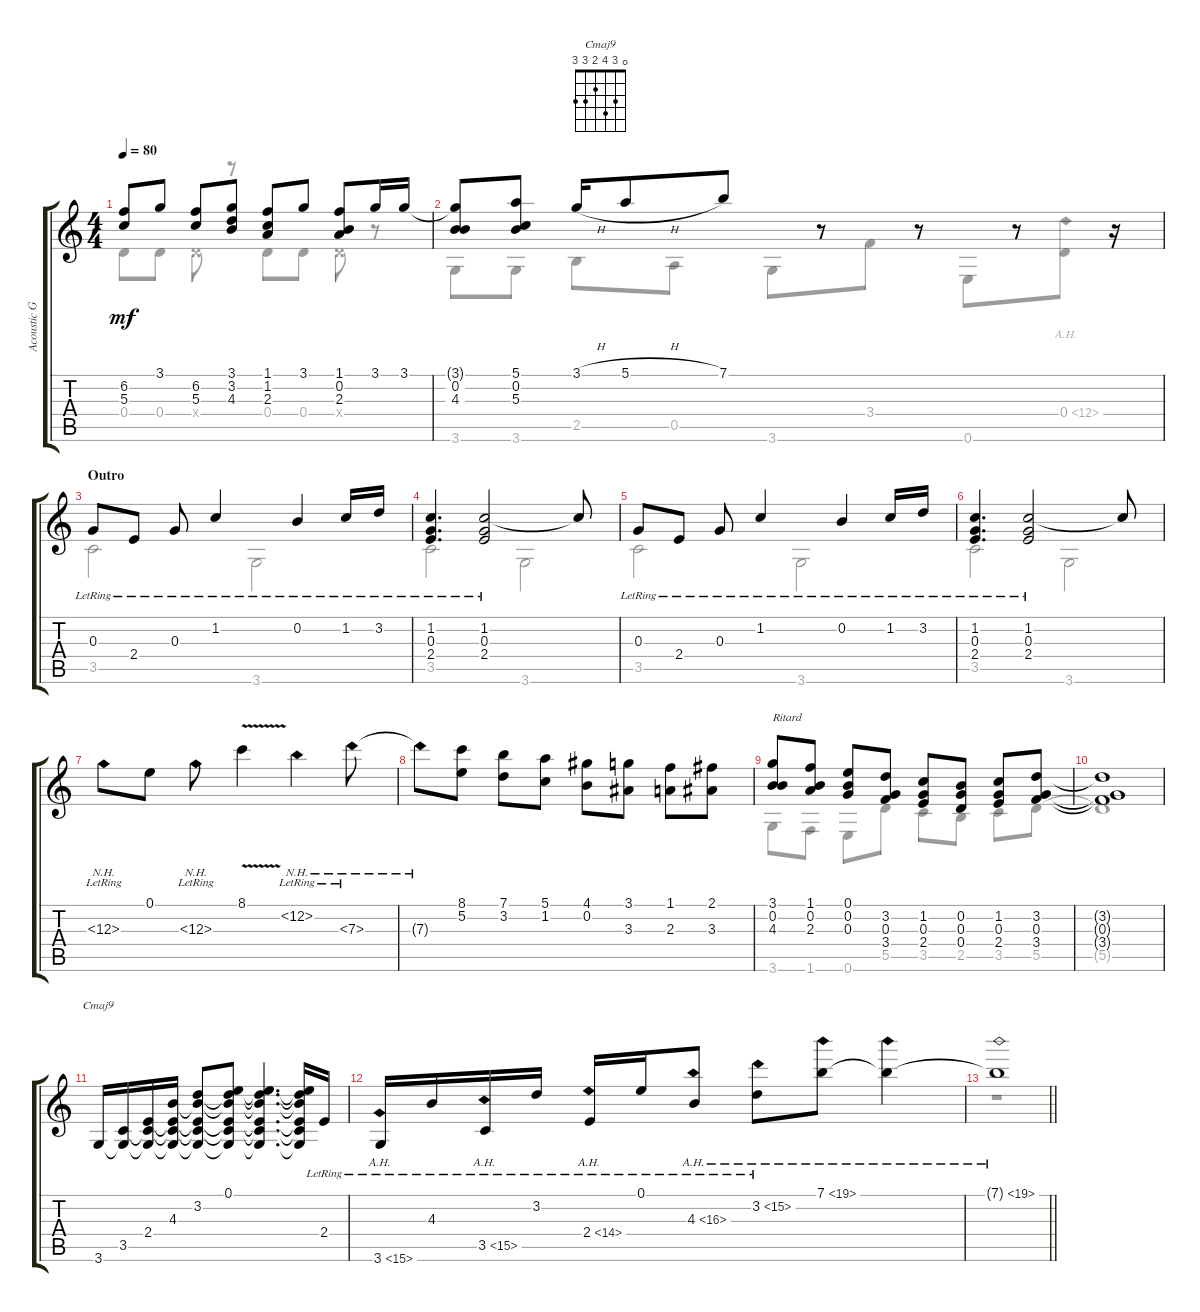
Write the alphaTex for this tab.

\track ("Acoustic Guitar (Nylon)" "Acoustic G") {instrument acousticguitarnylon}
\staff {score tabs}
\tuning (E4 B3 G3 D3 A2 E2) {hide}
\chord ("Cmaj9" 0 3 4 2 3 3)
\voice
\ts (4 4)
\tempo 80
\clef g2
\ks c
(6.2 5.3).8{dy mf} 3.1.8 (6.2 5.3).8 (3.1 3.2 4.3).8 (1.1 1.2 2.3).8 3.1.8 (1.1 0.2 2.3).8 3.1.16 3.1.16 |
(3.1{t} 0.2 4.3).8 (5.1 0.2 5.3).8 3.1{h}.16 5.1{h}.8 7.1.8 r.8 r.8 r.8 r.16 |
\section ("" "Outro")
0.3{lr}.8 2.4{lr}.8 0.3{lr}.8 1.2{lr}.4 0.2{lr}.4 1.2{lr}.16 3.2{lr}.16 |
(1.2{lr} 0.3 2.4).4{d} (1.2{lr} 0.3 2.4).2 1.2{t}.8 |
0.3{lr}.8 2.4{lr}.8 0.3{lr}.8 1.2{lr}.4 0.2{lr}.4 1.2{lr}.16 3.2{lr}.16 |
(1.2{lr} 0.3 2.4).4{d} (1.2{lr} 0.3 2.4).2 1.2{t}.8 |
12.3{nh lr}.8 0.1.8 12.3{nh lr}.8 8.1{v}.4 12.2{nh lr}.4 7.3{nh lr}.8 |
7.3{nh t}.8 (8.1 5.2).8 (7.1 3.2).8 (5.1 1.2).8 (4.1 0.2).8 (3.1 3.3).8 (1.1 2.3).8 (2.1 3.3).8 |
(3.1 0.2 4.3).8{txt "Ritard"} (1.1 0.2 2.3).8 (0.1 0.2 0.3).8 (3.2 0.3 3.4).8 (1.2 0.3 2.4).8 (0.2 0.3 0.4).8 (1.2 0.3 2.4).8 (3.2 0.3 3.4).8 |
(3.2{t} 0.3{t} 3.4{t}).1 |
3.6.16{ch "Cmaj9"} (3.5 3.6{t}).16 (2.4 3.5{t} 3.6{t}).16 (4.3 2.4{t} 3.5{t} 3.6{t}).16 (3.2 4.3{t} 2.4{t} 3.5{t} 3.6{t}).8 (0.1 3.2{t} 4.3{t} 2.4{t} 3.5{t} 3.6{t}).8 (0.1{t} 3.2{t} 4.3{t} 2.4{t} 3.5{t} 3.6{t}).4{d} (0.1{t} 3.2{t} 4.3{t} 2.4{t} 3.5{t} 3.6{t}).16 2.4{lr}.16 |
3.6{ah 12 lr}.16 4.3{lr}.16 3.5{ah 12 lr}.16 3.2{lr}.16 2.4{ah 12 lr}.16 0.1{lr}.16 4.3{ah 12 lr}.8 3.2{ah 12 lr}.8 7.1{ah 12}.8 7.1{ah 12 t}.4 |
\barLineRight lightlight
7.1{ah 12 t}.1
\voice
\clef g2
\ottava regular
\simile none
\ks c
0.4.8{dy mf} 0.4.8 0.4{x}.8 r.8 0.4.8 0.4.8 0.4{x}.8 r.8 |
3.6.8 3.6.8 2.5.8 0.5.8 3.6.8 3.4.8 0.6.8 0.4{ah 12}.8 |
3.5.2 3.6.2 |
3.5.2 3.6.2 |
3.5.2 3.6.2 |
3.5.2 3.6.2 |
|
|
3.6.8 1.6.8 0.6.8 5.5.8 3.5.8 2.5.8 3.5.8 5.5.8 |
5.5{t}.1 |
|
|
\barLineRight lightlight
r.1
